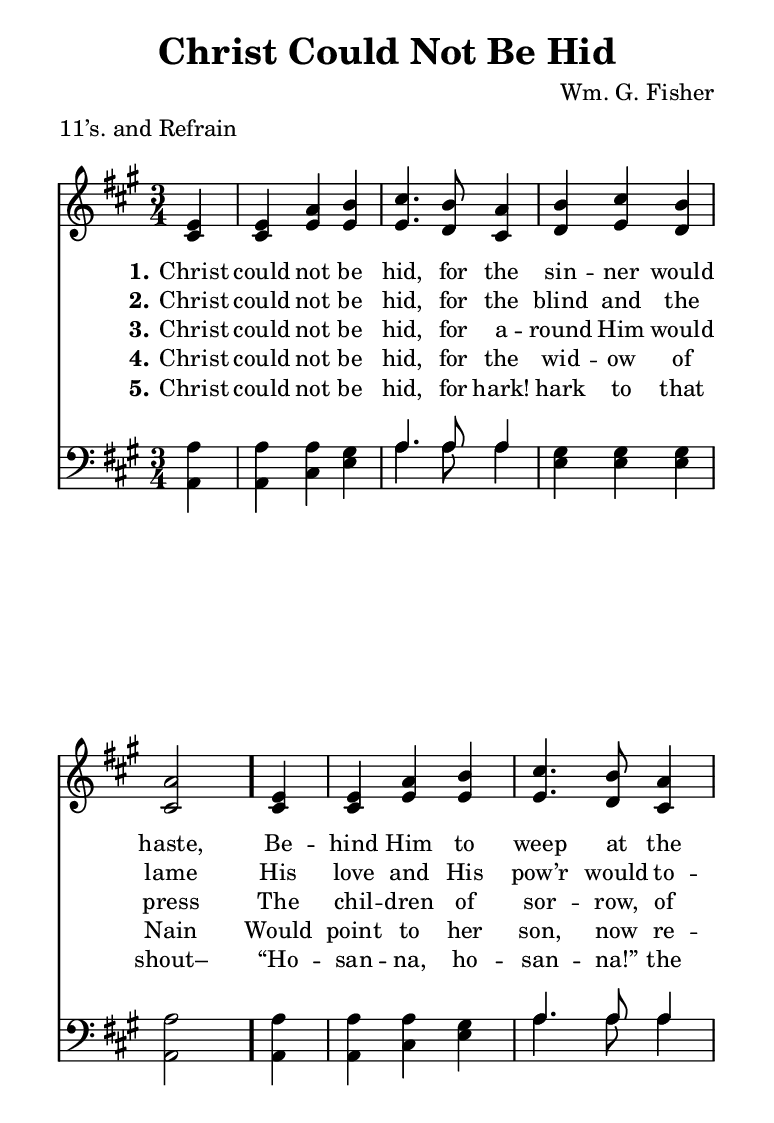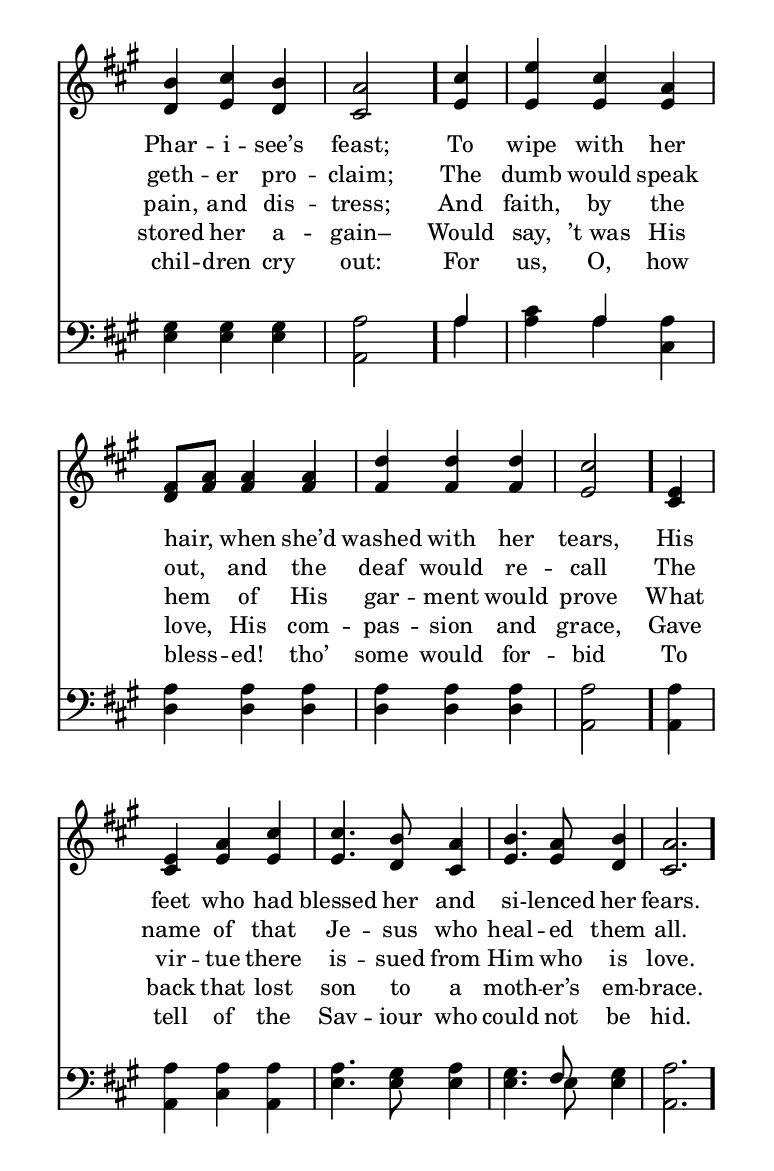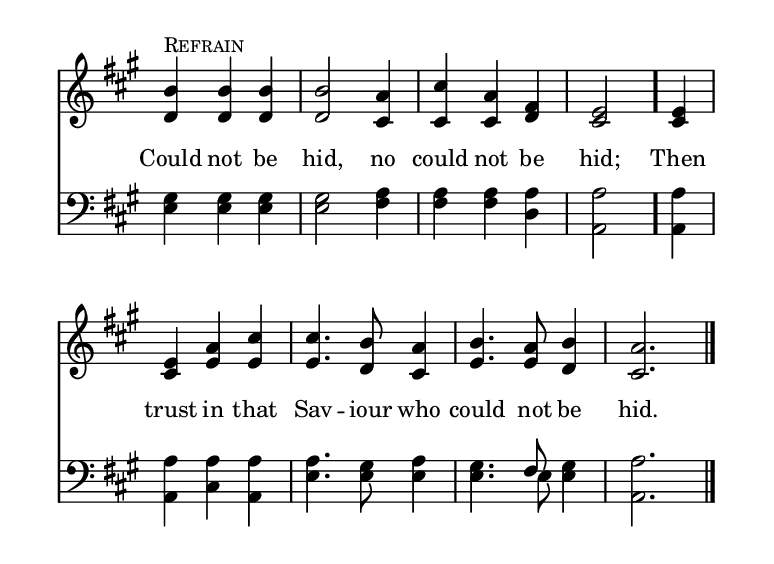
\include "common/global.ily"
\paper {
  \include "common/paper.ily"
  ragged-last-bottom = ##t
  system-count = #(cond (is-eogsized 5) (#t #f))
  page-count = #(cond (is-eogsized 2) (#t #f))
}

\header{
  hymnnumber = "297"
  title = "Christ Could Not Be Hid"
  tunename = ""
  meter = "11’s. and Refrain"
  poet = ""
  composer = "Wm. G. Fisher"
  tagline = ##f
}

global = {
  \include "common/overrides.ily"
  \override Staff.TimeSignature.style = #'numbered
  \time 3/4
  \override Score.MetronomeMark.transparent = ##t % hide all fermata changes too
  \tempo 4=100
  \key a \major
  \partial 4
  \autoBeamOff
}

notesSoprano = {
\global
\relative c' {

  e4 | e a b | cis4. b8 a4 | b cis b | a2
  e4 | e a b | cis4. b8 a4 | b cis b | a2
  cis4 | e cis a | fis8[ a] a4 a | d d d | cis2
  e,4 | e a cis | cis4. b8 a4 | b4. a8 b4 | a2.

  << s^\markup { \small \caps "Refrain" }
  { b4 b b | b2 a4 | cis a fis | e2 } >>
  e4 | e a cis | cis4. b8 a4 | b4. a8 b4 | a2.

  \bar "|."

}
}

notesAlto = {
\global
\relative e' {

  cis4 | cis e e | e4. d8 cis4 | d e d | cis2
  cis4 | cis e e | e4. d8 cis4 | d e d | cis2
  e4 | e e e | d8[ fis] fis4 fis | fis fis fis | e2
  cis4 | cis e e | e4. d8 cis4 | e4. e8 d4 | cis2.

  d4 d d | d2 cis4 | cis cis d | cis2
  cis4 | cis e e | e4. d8 cis4 | e4. e8 d4 | cis2.

}
}

notesTenor = {
\global
\relative a {

  a4 | a a gis | a4. a8 a4 | gis gis gis | a2
  a4 | a a gis | a4. a8 a4 | gis gis gis | a2
  a4 | cis a a | a a a | a a a | a2
  a4 | a a a | a4. gis8 a4 | gis4. fis8 gis4 | a2.

  gis4 gis gis | gis2 a4 | a a a | a2
  a4 | a a a | a4. gis8 a4 | gis4. fis8 gis4 | a2.

}
}

notesBass = {
\global
\relative f, {

  a4 | a cis e | a4. a8 a4 | e e e | a,2
  a4 | a cis e | a4. a8 a4 | e e e | a,2
  a'4 | a a cis, | d d d | d d d | a2
  a4 | a cis a | e'4. e8 e4 | e4. e8 e4 | a,2.

  e'4 e e | e2 fis4 | fis fis d | a2
  a4 | a cis a | e'4. e8 e4 | e4. e8 e4 | a,2.

}
}

Refrain = \lyricmode {

Could not be hid, no could not be hid; \bar "."
Then trust in that Sav -- iour who could not be hid. \bar "."

}

wordsA = \lyricmode {
\set stanza = "1."

Christ could not be hid, for the sin -- ner would haste, \bar "."
Be -- hind Him to weep at the Phar -- i -- see’s feast; \bar "."
To wipe with her hair, when she’d washed with her tears, \bar "."
His feet who had blessed her and si -- lenced her fears. \bar "."

}

wordsB = \lyricmode {
\set stanza = "2."

Christ could not be hid, for the blind and the lame
His love and His pow’r would to -- geth -- er pro -- claim;
The dumb would speak out, and the deaf would re -- call
The name of that Je -- sus who heal -- ed them all.

}

wordsC = \lyricmode {
\set stanza = "3."

Christ could not be hid, for a -- round Him would press
The chil -- dren of sor -- row, of pain, and dis -- tress;
And faith, by the hem of His gar -- ment would prove
What vir -- tue there is -- sued from Him who is love.

\Refrain

}

wordsD = \lyricmode {
\set stanza = "4."

Christ could not be hid, for the wid -- ow of Nain
Would point to her son, now re -- stored her a -- gain–
Would say, ’t_was His love, His com -- pas -- sion and grace,
Gave back that lost son to a moth -- er’s em -- brace.

}

wordsE = \lyricmode {
\set stanza = "5."

Christ could not be hid, for hark! hark to that shout–
“Ho -- san -- na, ho -- san -- na!” the chil -- dren cry out:
For us, O, how bless -- ed! tho’ some would for -- bid
To tell of the Sav -- iour who could not be hid.

}

\score {
  \context ChoirStaff <<
    \context Staff = upper <<
      \set ChoirStaff.systemStartDelimiter = #'SystemStartBar
      \partcombine #'(2 . 9) \notesSoprano \notesAlto
      \context NullVoice = sopranos { \voiceOne << \notesSoprano >> }
      \context NullVoice = altos { \voiceTwo << \notesAlto >> }
      \context Lyrics = one   \lyricsto sopranos \wordsA
      \context Lyrics = two   \lyricsto sopranos \wordsB
      \context Lyrics = three \lyricsto sopranos \wordsC
      \context Lyrics = four  \lyricsto sopranos \wordsD
      \context Lyrics = five  \lyricsto sopranos \wordsE
    >>
    \context Staff = men <<
      \clef bass
      \partcombine #'(2 . 9) \notesTenor \notesBass
      \context NullVoice = tenors { \voiceOne << \notesTenor >> }
      \context NullVoice = basses { \voiceTwo << \notesBass >> }
    >>
  >>
  \layout {
    \include "common/layout.ily"
  }
  \midi{
    \include "common/midi.ily"
  }
}

\version "2.19.49"  % necessary for upgrading to future LilyPond versions.

% vi:set et ts=2 sw=2 ai nocindent syntax=lilypond:
